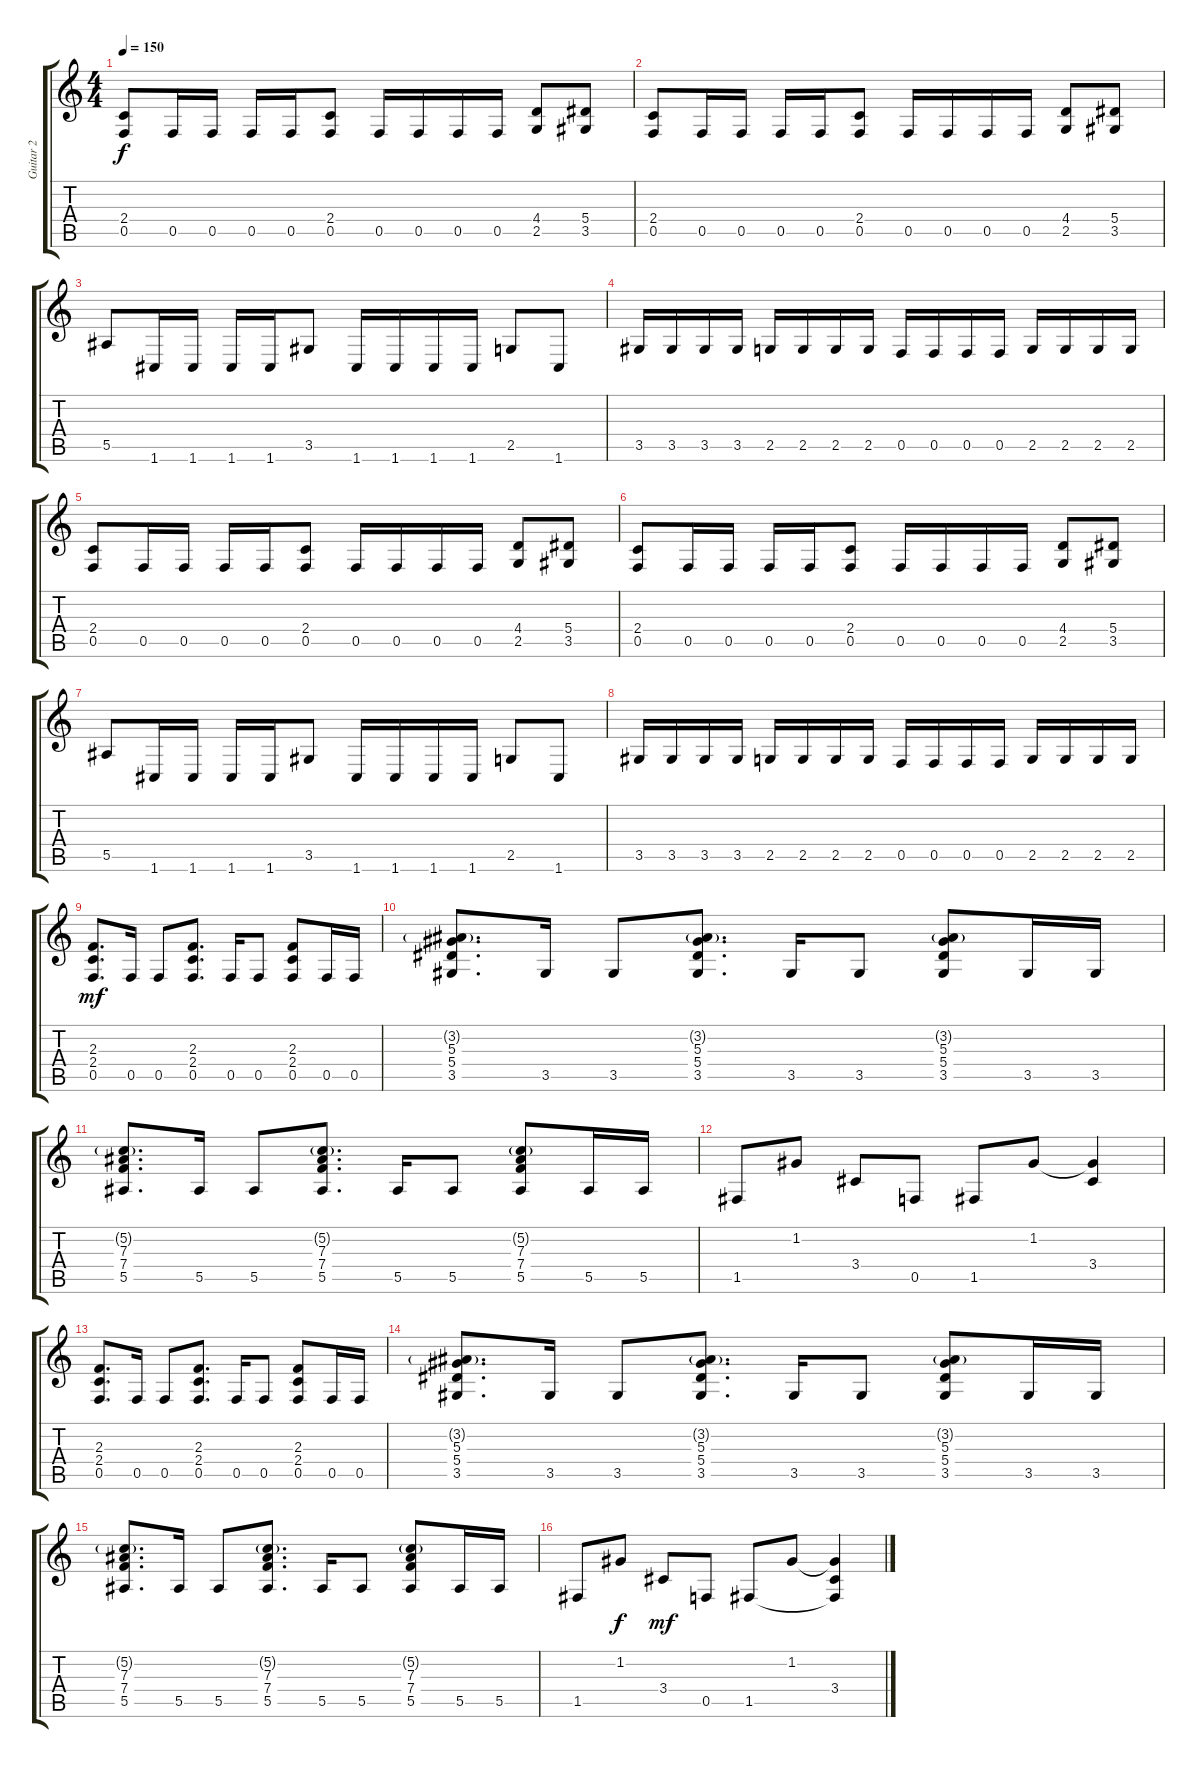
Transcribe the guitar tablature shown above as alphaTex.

\track ("Guitar 2" "Guitar 2") {instrument distortionguitar}
\staff {score tabs}
\tuning (C4 G3 Eb3 Bb2 F2 C2) {hide}
\ts (4 4)
\tempo 150
\clef g2
\ks c
(2.4 0.5).8{dy f balance 2} 0.5.16 0.5.16 0.5.16 0.5.16 (2.4 0.5).8 0.5.16 0.5.16 0.5.16 0.5.16 (4.4 2.5).8 (5.4 3.5).8 |
(2.4 0.5).8 0.5.16 0.5.16 0.5.16 0.5.16 (2.4 0.5).8 0.5.16 0.5.16 0.5.16 0.5.16 (4.4 2.5).8 (5.4 3.5).8 |
5.5.8 1.6.16 1.6.16 1.6.16 1.6.16 3.5.8 1.6.16 1.6.16 1.6.16 1.6.16 2.5.8 1.6.8 |
3.5.16 3.5.16 3.5.16 3.5.16 2.5.16 2.5.16 2.5.16 2.5.16 0.5.16 0.5.16 0.5.16 0.5.16 2.5.16 2.5.16 2.5.16 2.5.16 |
(2.4 0.5).8 0.5.16 0.5.16 0.5.16 0.5.16 (2.4 0.5).8 0.5.16 0.5.16 0.5.16 0.5.16 (4.4 2.5).8 (5.4 3.5).8 |
(2.4 0.5).8 0.5.16 0.5.16 0.5.16 0.5.16 (2.4 0.5).8 0.5.16 0.5.16 0.5.16 0.5.16 (4.4 2.5).8 (5.4 3.5).8 |
5.5.8 1.6.16 1.6.16 1.6.16 1.6.16 3.5.8 1.6.16 1.6.16 1.6.16 1.6.16 2.5.8 1.6.8 |
3.5.16 3.5.16 3.5.16 3.5.16 2.5.16 2.5.16 2.5.16 2.5.16 0.5.16 0.5.16 0.5.16 0.5.16 2.5.16 2.5.16 2.5.16 2.5.16 |
(2.3 2.4 0.5).8{d dy mf} 0.5.16 0.5.8 (2.3 2.4 0.5).8{d} 0.5.16 0.5.8 (2.3 2.4 0.5).8 0.5.16 0.5.16 |
(3.2{g} 5.3 5.4 3.5).8{d} 3.5.16 3.5.8 (3.2{g} 5.3 5.4 3.5).8{d} 3.5.16 3.5.8 (3.2{g} 5.3 5.4 3.5).8 3.5.16 3.5.16 |
(5.2{g} 7.3 7.4 5.5).8{d} 5.5.16 5.5.8 (5.2{g} 7.3 7.4 5.5).8{d} 5.5.16 5.5.8 (5.2{g} 7.3 7.4 5.5).8 5.5.16 5.5.16 |
1.5.8 1.2.8 3.4.8 0.5.8 1.5.8 1.2.8 (1.2{t} 3.4).4 |
(2.3 2.4 0.5).8{d} 0.5.16 0.5.8 (2.3 2.4 0.5).8{d} 0.5.16 0.5.8 (2.3 2.4 0.5).8 0.5.16 0.5.16 |
(3.2{g} 5.3 5.4 3.5).8{d} 3.5.16 3.5.8 (3.2{g} 5.3 5.4 3.5).8{d} 3.5.16 3.5.8 (3.2{g} 5.3 5.4 3.5).8 3.5.16 3.5.16 |
(5.2{g} 7.3 7.4 5.5).8{d} 5.5.16 5.5.8 (5.2{g} 7.3 7.4 5.5).8{d} 5.5.16 5.5.8 (5.2{g} 7.3 7.4 5.5).8 5.5.16 5.5.16 |
1.5.8 1.2.8{dy f} 3.4.8{dy mf} 0.5.8 1.5.8 1.2.8 (1.2{t} 3.4 1.5{t}).4
